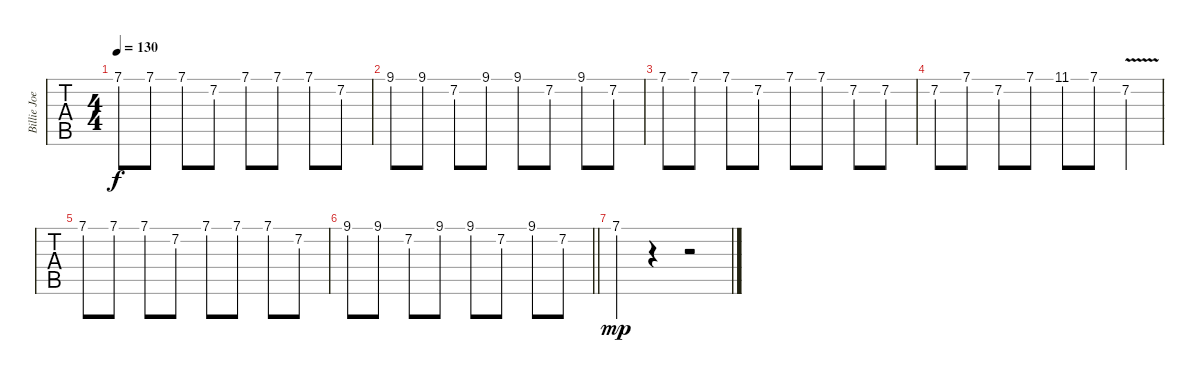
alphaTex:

\track ("Billie Joe Armstrong - Guitar Three" "Billie Joe") {instrument distortionguitar}
\staff {tabs}
\tuning (E4 B3 G3 D3 A2 E2) {hide}
\ts (4 4)
\tempo 130
\clef g2
\ks c
7.1.8{dy f} 7.1.8 7.1.8 7.2.8 7.1.8 7.1.8 7.1.8 7.2.8 |
9.1.8 9.1.8 7.2.8 9.1.8 9.1.8 7.2.8 9.1.8 7.2.8 |
7.1.8 7.1.8 7.1.8 7.2.8 7.1.8 7.1.8 7.2.8 7.2.8 |
7.2.8 7.1.8 7.2.8 7.1.8 11.1.8 7.1.8 7.2{v}.4 |
7.1.8 7.1.8 7.1.8 7.2.8 7.1.8 7.1.8 7.1.8 7.2.8 |
\barLineRight lightlight
9.1.8 9.1.8 7.2.8 9.1.8 9.1.8 7.2.8 9.1.8 7.2.8 |
7.1.4{dy mp} r.4 r.2
